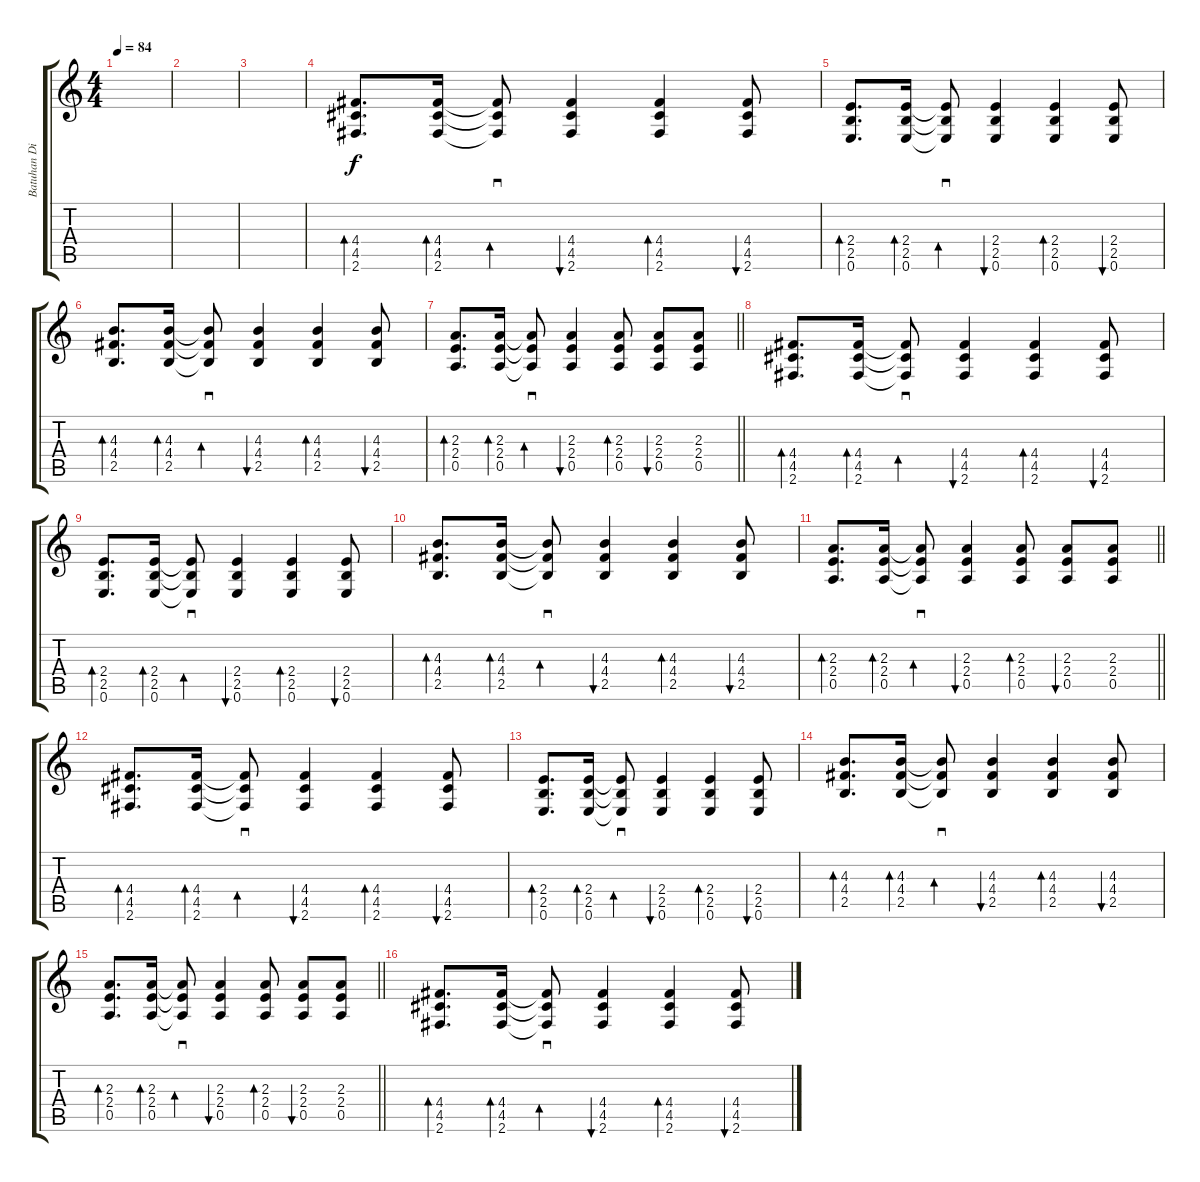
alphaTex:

\track ("Batuhan Distortion" "Batuhan Di") {instrument distortionguitar}
\staff {score tabs}
\tuning (E4 B3 G3 D3 A2 E2) {hide}
\ts (4 4)
\tempo 84
\clef g2
\ks c
|
|
|
(4.4 4.5 2.6).8{d bd 60} (4.4 4.5 2.6).16{bd 60} (4.4{t} 4.5{t} 2.6{t}).8{sd bd 60} (4.4 4.5 2.6).4{bu 30} (4.4 4.5 2.6).4{bd 30} (4.4 4.5 2.6).8{bu 30} |
(2.4 2.5 0.6).8{d bd 60} (2.4 2.5 0.6).16{bd 60} (2.4{t} 2.5{t} 0.6{t}).8{sd bd 60} (2.4 2.5 0.6).4{bu 30} (2.4 2.5 0.6).4{bd 30} (2.4 2.5 0.6).8{bu 30} |
(4.3 4.4 2.5).8{d bd 60} (4.3 4.4 2.5).16{bd 60} (4.3{t} 4.4{t} 2.5{t}).8{sd bd 60} (4.3 4.4 2.5).4{bu 30} (4.3 4.4 2.5).4{bd 30} (4.3 4.4 2.5).8{bu 30} |
\barLineRight lightlight
(2.3 2.4 0.5).8{d bd 60} (2.3 2.4 0.5).16{bd 60} (2.3{t} 2.4{t} 0.5{t}).8{sd bd 60} (2.3 2.4 0.5).4{bu 30} (2.3 2.4 0.5).8{bd 30} (2.3 2.4 0.5).8{bu 30} (2.3 2.4 0.5).8 |
(4.4 4.5 2.6).8{d bd 60} (4.4 4.5 2.6).16{bd 60} (4.4{t} 4.5{t} 2.6{t}).8{sd bd 60} (4.4 4.5 2.6).4{bu 30} (4.4 4.5 2.6).4{bd 30} (4.4 4.5 2.6).8{bu 30} |
(2.4 2.5 0.6).8{d bd 60} (2.4 2.5 0.6).16{bd 60} (2.4{t} 2.5{t} 0.6{t}).8{sd bd 60} (2.4 2.5 0.6).4{bu 30} (2.4 2.5 0.6).4{bd 30} (2.4 2.5 0.6).8{bu 30} |
(4.3 4.4 2.5).8{d bd 60} (4.3 4.4 2.5).16{bd 60} (4.3{t} 4.4{t} 2.5{t}).8{sd bd 60} (4.3 4.4 2.5).4{bu 30} (4.3 4.4 2.5).4{bd 30} (4.3 4.4 2.5).8{bu 30} |
\barLineRight lightlight
(2.3 2.4 0.5).8{d bd 60} (2.3 2.4 0.5).16{bd 60} (2.3{t} 2.4{t} 0.5{t}).8{sd bd 60} (2.3 2.4 0.5).4{bu 30} (2.3 2.4 0.5).8{bd 30} (2.3 2.4 0.5).8{bu 30} (2.3 2.4 0.5).8 |
(4.4 4.5 2.6).8{d bd 60} (4.4 4.5 2.6).16{bd 60} (4.4{t} 4.5{t} 2.6{t}).8{sd bd 60} (4.4 4.5 2.6).4{bu 30} (4.4 4.5 2.6).4{bd 30} (4.4 4.5 2.6).8{bu 30} |
(2.4 2.5 0.6).8{d bd 60} (2.4 2.5 0.6).16{bd 60} (2.4{t} 2.5{t} 0.6{t}).8{sd bd 60} (2.4 2.5 0.6).4{bu 30} (2.4 2.5 0.6).4{bd 30} (2.4 2.5 0.6).8{bu 30} |
(4.3 4.4 2.5).8{d bd 60} (4.3 4.4 2.5).16{bd 60} (4.3{t} 4.4{t} 2.5{t}).8{sd bd 60} (4.3 4.4 2.5).4{bu 30} (4.3 4.4 2.5).4{bd 30} (4.3 4.4 2.5).8{bu 30} |
\barLineRight lightlight
(2.3 2.4 0.5).8{d bd 60} (2.3 2.4 0.5).16{bd 60} (2.3{t} 2.4{t} 0.5{t}).8{sd bd 60} (2.3 2.4 0.5).4{bu 30} (2.3 2.4 0.5).8{bd 30} (2.3 2.4 0.5).8{bu 30} (2.3 2.4 0.5).8 |
(4.4 4.5 2.6).8{d bd 60} (4.4 4.5 2.6).16{bd 60} (4.4{t} 4.5{t} 2.6{t}).8{sd bd 60} (4.4 4.5 2.6).4{bu 30} (4.4 4.5 2.6).4{bd 30} (4.4 4.5 2.6).8{bu 30}
